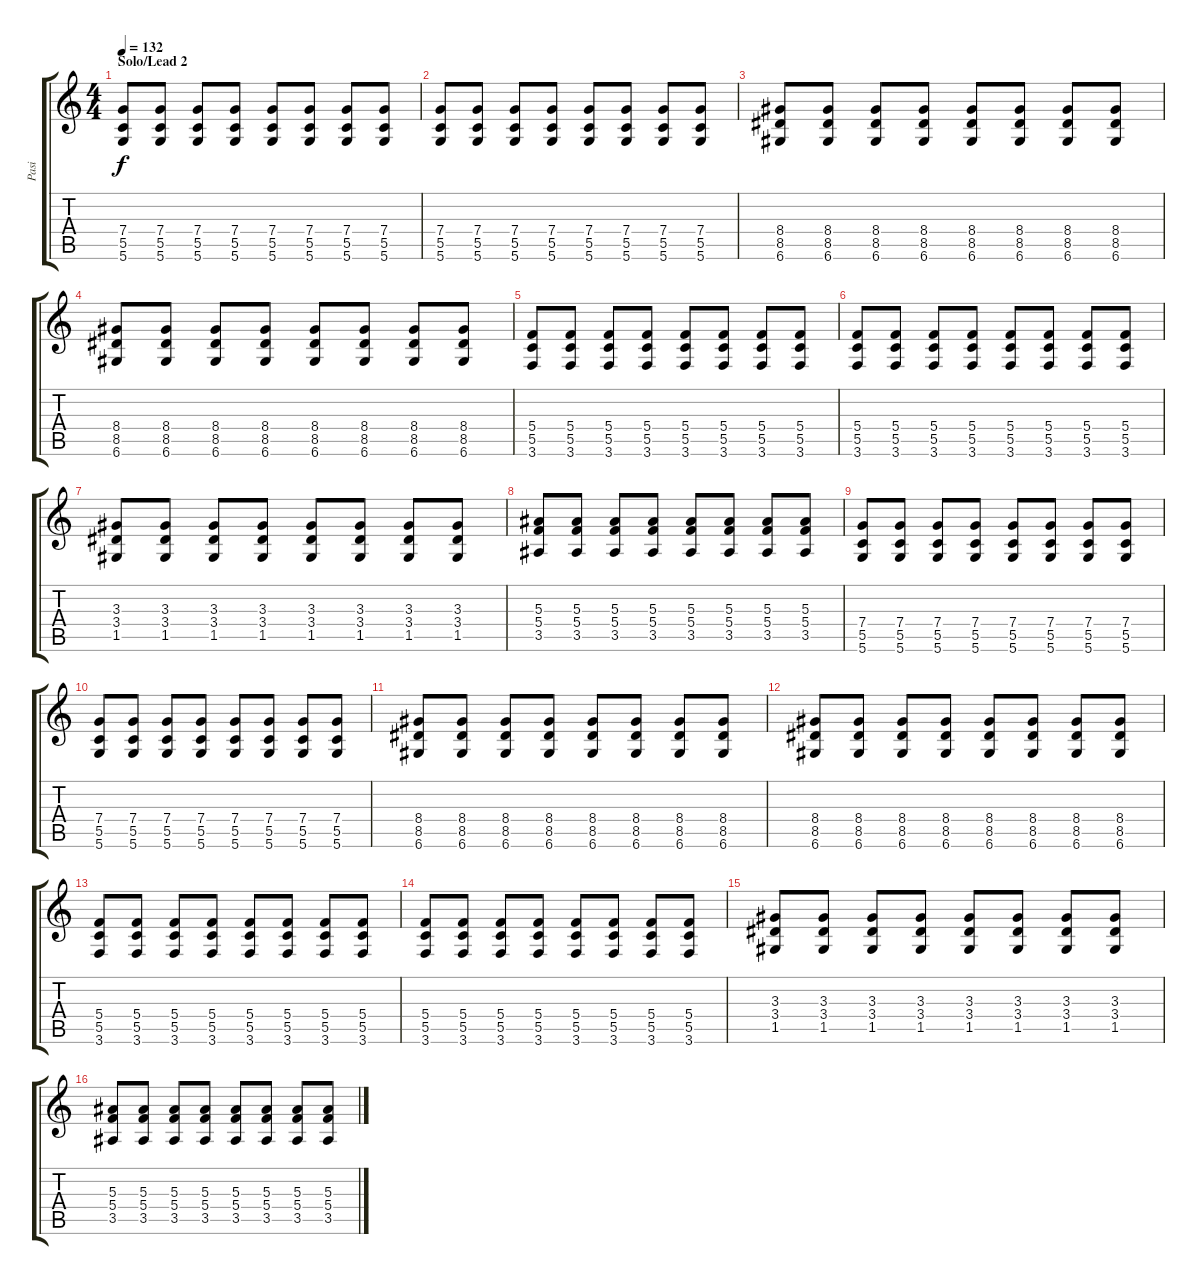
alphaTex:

\track ("Pasi" "Pasi") {instrument distortionguitar}
\staff {score tabs}
\tuning (D4 A3 F3 C3 G2 D2) {hide}
\ts (4 4)
\section ("" "Solo/Lead 2")
\tempo 132
\clef g2
\ks c
(7.4 5.5 5.6).8{dy f} (7.4 5.5 5.6).8 (7.4 5.5 5.6).8 (7.4 5.5 5.6).8 (7.4 5.5 5.6).8 (7.4 5.5 5.6).8 (7.4 5.5 5.6).8 (7.4 5.5 5.6).8 |
(7.4 5.5 5.6).8 (7.4 5.5 5.6).8 (7.4 5.5 5.6).8 (7.4 5.5 5.6).8 (7.4 5.5 5.6).8 (7.4 5.5 5.6).8 (7.4 5.5 5.6).8 (7.4 5.5 5.6).8 |
(8.4 8.5 6.6).8 (8.4 8.5 6.6).8 (8.4 8.5 6.6).8 (8.4 8.5 6.6).8 (8.4 8.5 6.6).8 (8.4 8.5 6.6).8 (8.4 8.5 6.6).8 (8.4 8.5 6.6).8 |
(8.4 8.5 6.6).8 (8.4 8.5 6.6).8 (8.4 8.5 6.6).8 (8.4 8.5 6.6).8 (8.4 8.5 6.6).8 (8.4 8.5 6.6).8 (8.4 8.5 6.6).8 (8.4 8.5 6.6).8 |
(5.4 5.5 3.6).8 (5.4 5.5 3.6).8 (5.4 5.5 3.6).8 (5.4 5.5 3.6).8 (5.4 5.5 3.6).8 (5.4 5.5 3.6).8 (5.4 5.5 3.6).8 (5.4 5.5 3.6).8 |
(5.4 5.5 3.6).8 (5.4 5.5 3.6).8 (5.4 5.5 3.6).8 (5.4 5.5 3.6).8 (5.4 5.5 3.6).8 (5.4 5.5 3.6).8 (5.4 5.5 3.6).8 (5.4 5.5 3.6).8 |
(3.3 3.4 1.5).8 (3.3 3.4 1.5).8 (3.3 3.4 1.5).8 (3.3 3.4 1.5).8 (3.3 3.4 1.5).8 (3.3 3.4 1.5).8 (3.3 3.4 1.5).8 (3.3 3.4 1.5).8 |
(5.3 5.4 3.5).8 (5.3 5.4 3.5).8 (5.3 5.4 3.5).8 (5.3 5.4 3.5).8 (5.3 5.4 3.5).8 (5.3 5.4 3.5).8 (5.3 5.4 3.5).8 (5.3 5.4 3.5).8 |
(7.4 5.5 5.6).8 (7.4 5.5 5.6).8 (7.4 5.5 5.6).8 (7.4 5.5 5.6).8 (7.4 5.5 5.6).8 (7.4 5.5 5.6).8 (7.4 5.5 5.6).8 (7.4 5.5 5.6).8 |
(7.4 5.5 5.6).8 (7.4 5.5 5.6).8 (7.4 5.5 5.6).8 (7.4 5.5 5.6).8 (7.4 5.5 5.6).8 (7.4 5.5 5.6).8 (7.4 5.5 5.6).8 (7.4 5.5 5.6).8 |
(8.4 8.5 6.6).8 (8.4 8.5 6.6).8 (8.4 8.5 6.6).8 (8.4 8.5 6.6).8 (8.4 8.5 6.6).8 (8.4 8.5 6.6).8 (8.4 8.5 6.6).8 (8.4 8.5 6.6).8 |
(8.4 8.5 6.6).8 (8.4 8.5 6.6).8 (8.4 8.5 6.6).8 (8.4 8.5 6.6).8 (8.4 8.5 6.6).8 (8.4 8.5 6.6).8 (8.4 8.5 6.6).8 (8.4 8.5 6.6).8 |
(5.4 5.5 3.6).8 (5.4 5.5 3.6).8 (5.4 5.5 3.6).8 (5.4 5.5 3.6).8 (5.4 5.5 3.6).8 (5.4 5.5 3.6).8 (5.4 5.5 3.6).8 (5.4 5.5 3.6).8 |
(5.4 5.5 3.6).8 (5.4 5.5 3.6).8 (5.4 5.5 3.6).8 (5.4 5.5 3.6).8 (5.4 5.5 3.6).8 (5.4 5.5 3.6).8 (5.4 5.5 3.6).8 (5.4 5.5 3.6).8 |
(3.3 3.4 1.5).8 (3.3 3.4 1.5).8 (3.3 3.4 1.5).8 (3.3 3.4 1.5).8 (3.3 3.4 1.5).8 (3.3 3.4 1.5).8 (3.3 3.4 1.5).8 (3.3 3.4 1.5).8 |
(5.3 5.4 3.5).8 (5.3 5.4 3.5).8 (5.3 5.4 3.5).8 (5.3 5.4 3.5).8 (5.3 5.4 3.5).8 (5.3 5.4 3.5).8 (5.3 5.4 3.5).8 (5.3 5.4 3.5).8
